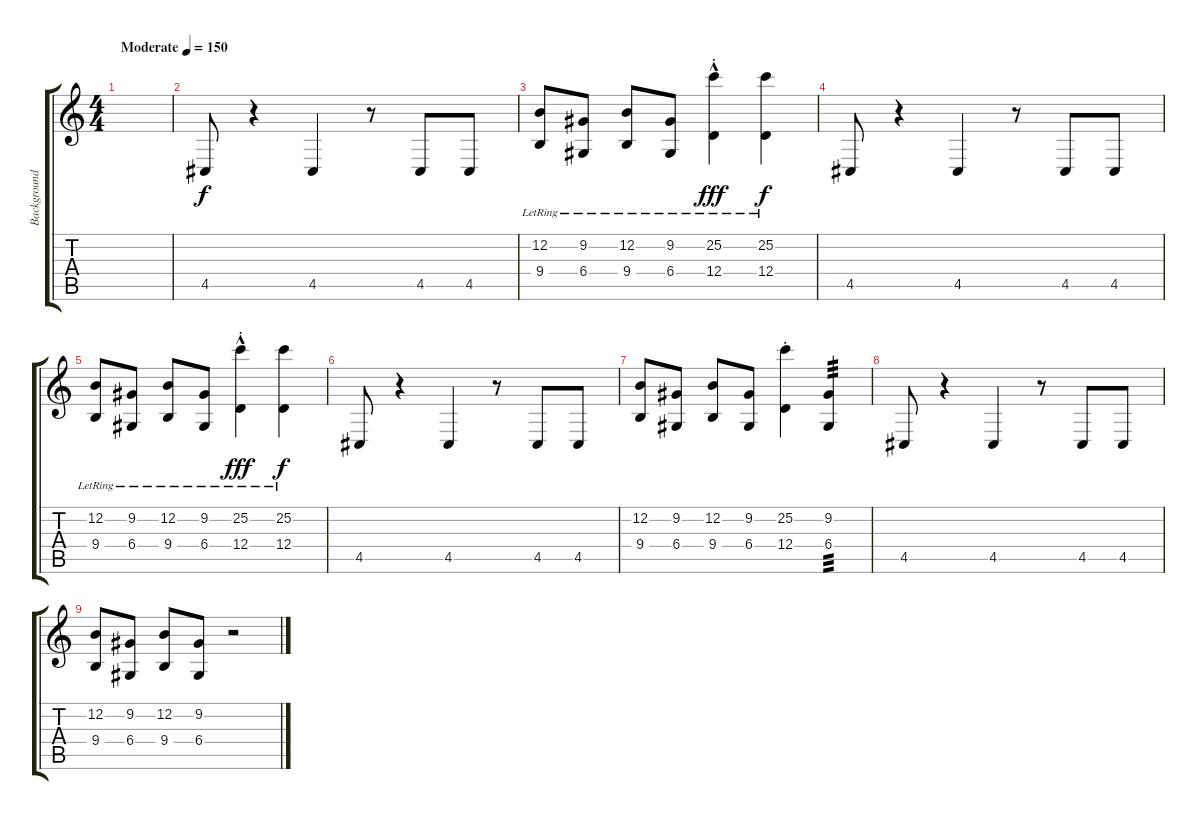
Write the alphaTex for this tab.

\track ("Background effects 2" "Background") {instrument agogo}
\staff {score tabs}
\tuning (A4 B3 G3 D3 A2 E2) {hide}
\ts (4 4)
\tempo (150 "Moderate")
\clef g2
\ks c
|
4.5.8{volume 8} r.4 4.5.4 r.8 4.5.8{volume 6} 4.5.8 |
(12.2{lr} 9.4{lr}).8{volume 5} (9.2{lr} 6.4{lr}).8{volume 10} (12.2{lr} 9.4{lr}).8 (9.2{lr} 6.4{lr}).8 (25.2{hac lr} 12.4{hac st lr}).4{dy fff} (25.2{lr} 12.4{lr}).4{dy f} |
4.5.8{volume 8} r.4 4.5.4 r.8 4.5.8{volume 6} 4.5.8 |
(12.2{lr} 9.4{lr}).8{volume 5} (9.2{lr} 6.4{lr}).8{volume 10} (12.2{lr} 9.4{lr}).8 (9.2{lr} 6.4{lr}).8 (25.2{hac lr} 12.4{hac st lr}).4{dy fff} (25.2{lr} 12.4{lr}).4{dy f} |
4.5.8{volume 8} r.4 4.5.4 r.8 4.5.8{volume 6} 4.5.8 |
(12.2 9.4).8{volume 5} (9.2 6.4).8{volume 10} (12.2 9.4).8 (9.2 6.4).8 (25.2 12.4{st}).4 (9.2 6.4).4{tp 3} |
4.5.8{volume 8} r.4 4.5.4 r.8 4.5.8{volume 6} 4.5.8 |
(12.2 9.4).8{volume 5} (9.2 6.4).8{volume 10} (12.2 9.4).8 (9.2 6.4).8 r.2
